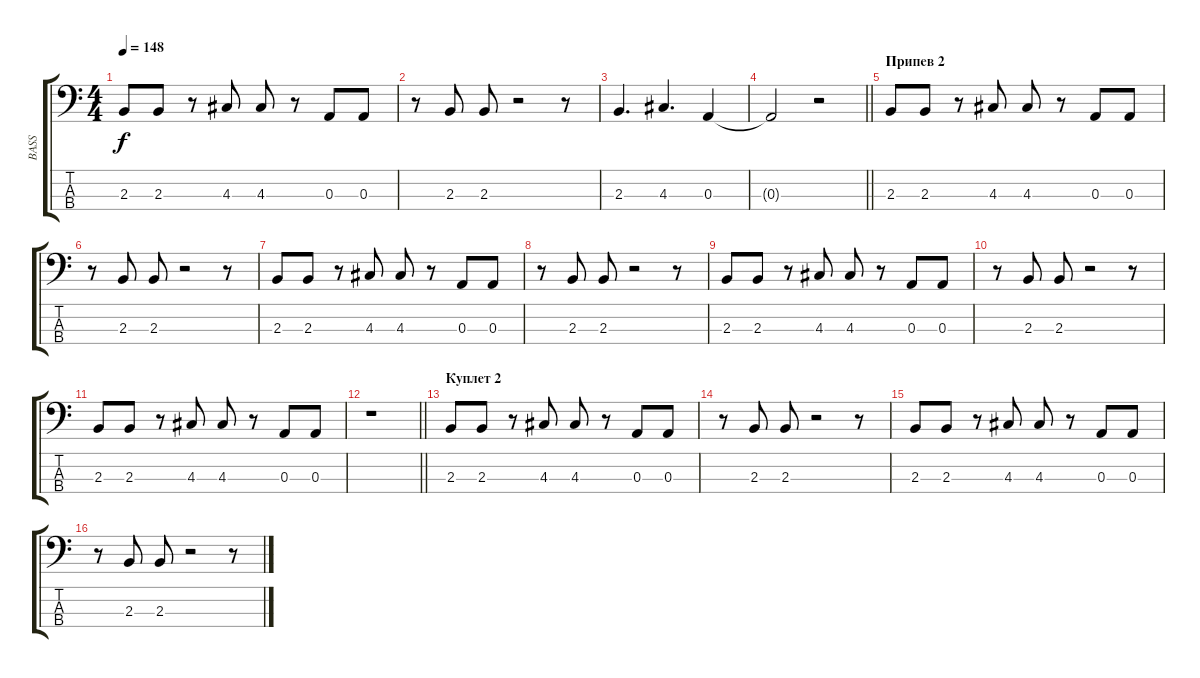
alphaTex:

\track ("BASS" "BASS") {instrument electricbassfinger}
\staff {score tabs}
\tuning (G2 D2 A1 E1) {hide}
\ts (4 4)
\tempo 148
\clef f4
\ks c
2.3.8{dy f} 2.3.8 r.8 4.3.8 4.3.8 r.8 0.3.8 0.3.8 |
r.8 2.3.8 2.3.8 r.2 r.8 |
2.3.4{d} 4.3.4{d} 0.3.4 |
\barLineRight lightlight
0.3{t}.2 r.2 |
\section ("" "Припев 2")
2.3.8 2.3.8 r.8 4.3.8 4.3.8 r.8 0.3.8 0.3.8 |
r.8 2.3.8 2.3.8 r.2 r.8 |
2.3.8 2.3.8 r.8 4.3.8 4.3.8 r.8 0.3.8 0.3.8 |
r.8 2.3.8 2.3.8 r.2 r.8 |
2.3.8 2.3.8 r.8 4.3.8 4.3.8 r.8 0.3.8 0.3.8 |
r.8 2.3.8 2.3.8 r.2 r.8 |
2.3.8 2.3.8 r.8 4.3.8 4.3.8 r.8 0.3.8 0.3.8 |
\barLineRight lightlight
r.1 |
\section ("" "Куплет 2")
2.3.8 2.3.8 r.8 4.3.8 4.3.8 r.8 0.3.8 0.3.8 |
r.8 2.3.8 2.3.8 r.2 r.8 |
2.3.8 2.3.8 r.8 4.3.8 4.3.8 r.8 0.3.8 0.3.8 |
r.8 2.3.8 2.3.8 r.2 r.8
